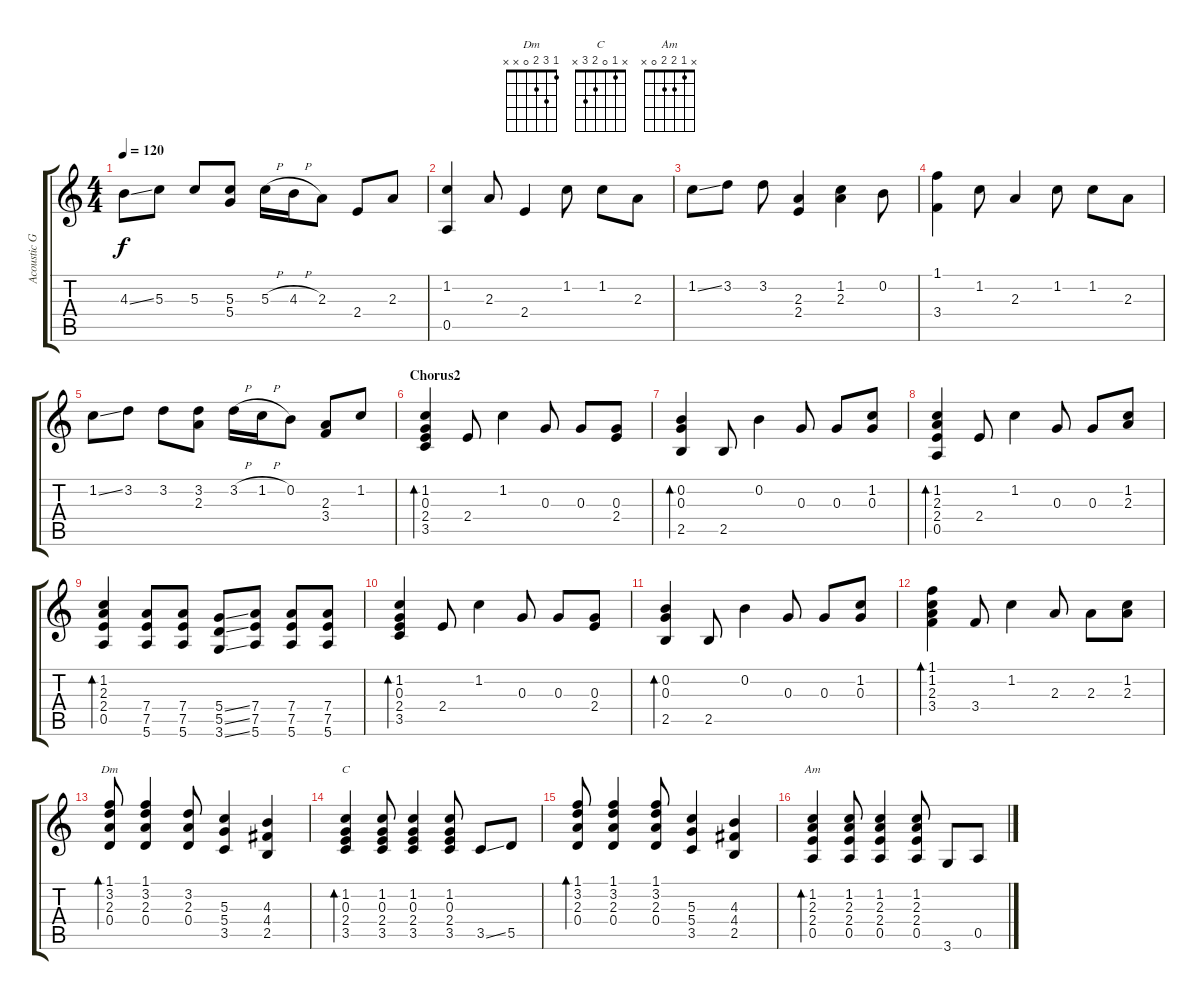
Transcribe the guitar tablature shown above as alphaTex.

\track ("Acoustic Guitar 1" "Acoustic G") {instrument acousticguitarsteel}
\staff {score tabs}
\tuning (E4 B3 G3 D3 A2 E2) {hide}
\chord ("Dm" 1 3 2 0 x x)
\chord ("C" x 1 0 2 3 x)
\chord ("Am" x 1 2 2 0 x)
\ts (4 4)
\tempo 120
\clef g2
\ks c
4.3{ss}.8{dy f} 5.3.8 5.3.8 (5.3 5.4).8 5.3{h}.16 4.3{h}.16 2.3.8 2.4.8 2.3.8 |
(1.2 0.5).4 2.3.8 2.4.4 1.2.8 1.2.8 2.3.8 |
1.2{ss}.8 3.2.8 3.2.8 (2.3 2.4).4 (1.2 2.3).4 0.2.8 |
(1.1 3.4).4 1.2.8 2.3.4 1.2.8 1.2.8 2.3.8 |
1.2{ss}.8 3.2.8 3.2.8 (3.2 2.3).8 3.2{h}.16 1.2{h}.16 0.2.8 (2.3 3.4).8 1.2.8 |
\section ("" "Chorus2")
(1.2 0.3 2.4 3.5).4{bd 120} 2.4.8 1.2.4 0.3.8 0.3.8 (0.3 2.4).8 |
(0.2 0.3 2.5).4{bd 120} 2.5.8 0.2.4 0.3.8 0.3.8 (1.2 0.3).8 |
(1.2 2.3 2.4 0.5).4{bd 120} 2.4.8 1.2.4 0.3.8 0.3.8 (1.2 2.3).8 |
(1.2 2.3 2.4 0.5).4{bd 120} (7.4 7.5 5.6).8 (7.4 7.5 5.6).8 (5.4{ss} 5.5{ss} 3.6{ss}).8 (7.4 7.5 5.6).8 (7.4 7.5 5.6).8 (7.4 7.5 5.6).8 |
(1.2 0.3 2.4 3.5).4{bd 120} 2.4.8 1.2.4 0.3.8 0.3.8 (0.3 2.4).8 |
(0.2 0.3 2.5).4{bd 120} 2.5.8 0.2.4 0.3.8 0.3.8 (1.2 0.3).8 |
(1.1 1.2 2.3 3.4).4{bd 120} 3.4.8 1.2.4 2.3.8 2.3.8 (1.2 2.3).8 |
(1.1 3.2 2.3 0.4).8{bd 60 ch "Dm"} (1.1 3.2 2.3 0.4).4 (3.2 2.3 0.4).8 (5.3 5.4 3.5).4 (4.3 4.4 2.5).4 |
(1.2 0.3 2.4 3.5).4{bd 60 ch "C"} (1.2 0.3 2.4 3.5).8 (1.2 0.3 2.4 3.5).4 (1.2 0.3 2.4 3.5).8 3.5{ss}.8 5.5.8 |
(1.1 3.2 2.3 0.4).8{bd 120} (1.1 3.2 2.3 0.4).4 (1.1 3.2 2.3 0.4).8 (5.3 5.4 3.5).4 (4.3 4.4 2.5).4 |
(1.2 2.3 2.4 0.5).4{bd 120 ch "Am"} (1.2 2.3 2.4 0.5).8 (1.2 2.3 2.4 0.5).4 (1.2 2.3 2.4 0.5).8 3.6.8 0.5.8
